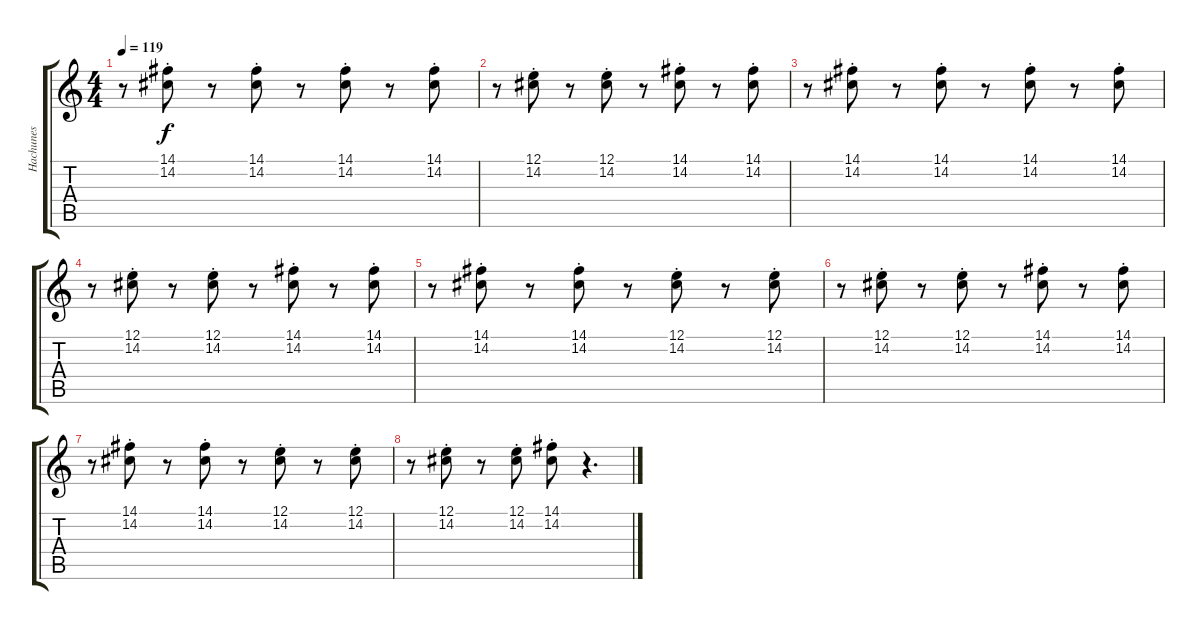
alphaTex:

\track ("Hachunes" "Hachunes") {instrument lead1square}
\staff {score tabs}
\tuning (E4 B3 G3 D3 A2 E2) {hide}
\ts (4 4)
\tempo 119
\clef g2
\ks c
r.8{dy f} (14.1{st} 14.2{st}).8 r.8 (14.1{st} 14.2{st}).8 r.8 (14.1{st} 14.2{st}).8 r.8 (14.1{st} 14.2{st}).8 |
r.8 (12.1{st} 14.2{st}).8 r.8 (12.1{st} 14.2{st}).8 r.8 (14.1{st} 14.2{st}).8 r.8 (14.1{st} 14.2{st}).8 |
r.8 (14.1{st} 14.2{st}).8 r.8 (14.1{st} 14.2{st}).8 r.8 (14.1{st} 14.2{st}).8 r.8 (14.1{st} 14.2{st}).8 |
r.8 (12.1{st} 14.2{st}).8 r.8 (12.1{st} 14.2{st}).8 r.8 (14.1{st} 14.2{st}).8 r.8 (14.1{st} 14.2{st}).8 |
r.8 (14.1{st} 14.2{st}).8 r.8 (14.1{st} 14.2{st}).8 r.8 (12.1{st} 14.2{st}).8 r.8 (12.1{st} 14.2{st}).8 |
r.8 (12.1{st} 14.2{st}).8 r.8 (12.1{st} 14.2{st}).8 r.8 (14.1{st} 14.2{st}).8 r.8 (14.1{st} 14.2{st}).8 |
r.8 (14.1{st} 14.2{st}).8 r.8 (14.1{st} 14.2{st}).8 r.8 (12.1{st} 14.2{st}).8 r.8 (12.1{st} 14.2{st}).8 |
r.8 (12.1{st} 14.2{st}).8 r.8 (12.1{st} 14.2{st}).8 (14.1{st} 14.2{st}).8 r.4{d}
